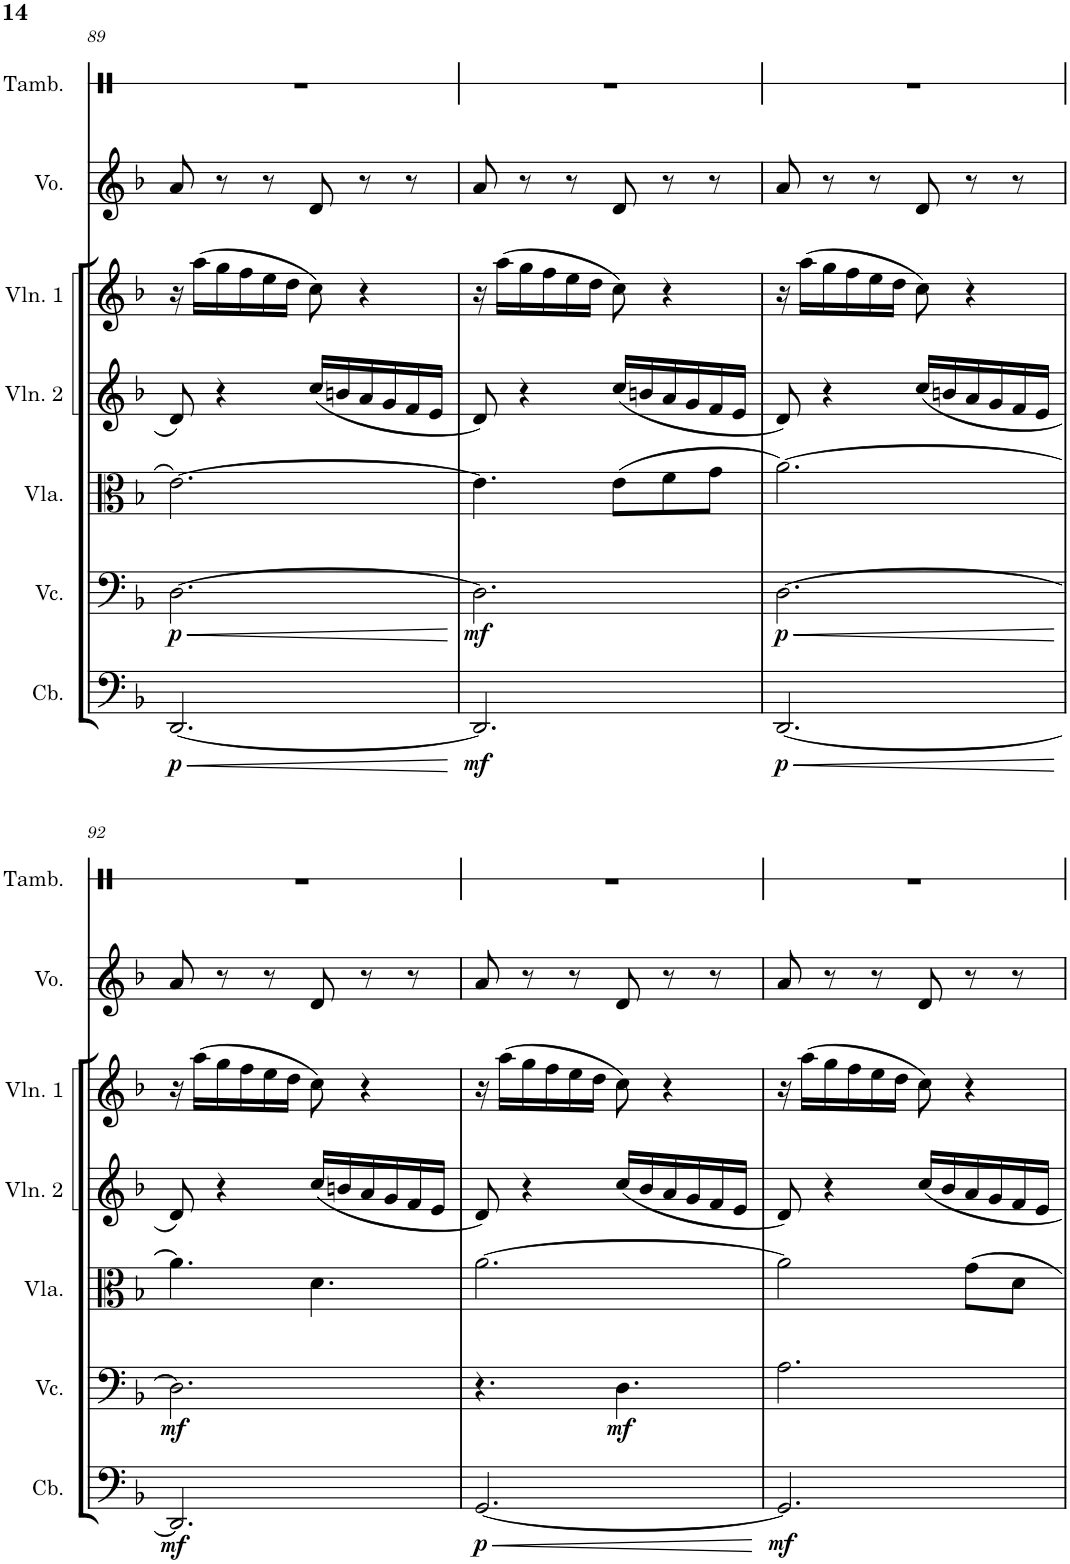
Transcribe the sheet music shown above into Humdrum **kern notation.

**kern	**dynam	**kern	**dynam	**kern	**kern	**kern	**kern	**kern
*part7	*part7	*part6	*part6	*part5	*part4	*part3	*part2	*part1
*staff7	*staff7	*staff6	*staff6	*staff5	*staff4	*staff3	*staff2	*staff1
*I"低音提琴	*	*I"大提琴	*	*I"中提琴	*I"小提琴 2	*I"小提琴 1	*I"人声	*I"铃鼓
!!LO:PB:g=z
*clefF4	*	*clefF4	*	*clefC3	*clefG2	*clefG2	*clefG2	*clefX
*Trd7c12	*	*	*	*	*	*	*	*
*k[b-]	*	*k[b-]	*	*k[b-]	*k[b-]	*k[b-]	*k[b-]	*k[]
*M6/8	*	*M6/8	*	*M6/8	*M6/8	*M6/8	*M6/8	*M6/8
=89	=89	=89	=89	=89	=89	=89	=89	=89
!	!LO:HP:b	!	!LO:HP:b	!	!	!	!	!
!	!LO:DY:n=1:b	!	!LO:DY:n=1:b	!	!	!	!	!
[2.DD/	< p	[2.D\	< p	[2.e\	8d/	16r	8a/	2.r
.	.	.	.	.	.	(16aa\LL	.	.
.	.	.	.	.	4r	16gg\	8r	.
.	.	.	.	.	.	16ff\	.	.
.	.	.	.	.	.	16ee\	8r	.
.	.	.	.	.	.	16dd\JJ	.	.
.	.	.	.	.	(16cc/LL	8cc\)	8d/	.
.	.	.	.	.	16bn/	.	.	.
.	.	.	.	.	16a/	4r	8r	.
.	.	.	.	.	16g/	.	.	.
.	.	.	.	.	16f/	.	8r	.
.	.	.	.	.	16e/JJ	.	.	.
.	[	.	[	.	.	.	.	.
=90	=90	=90	=90	=90	=90	=90	=90	=90
!	!LO:DY:b	!	!LO:DY:b	!	!	!	!	!
2.DD/]	mf	2.D\]	mf	4.e\]	8d/)	16r	8a/	2.r
.	.	.	.	.	.	(16aa\LL	.	.
.	.	.	.	.	4r	16gg\	8r	.
.	.	.	.	.	.	16ff\	.	.
.	.	.	.	.	.	16ee\	8r	.
.	.	.	.	.	.	16dd\JJ	.	.
.	.	.	.	(8e\L	(16cc/LL	8cc\)	8d/	.
.	.	.	.	.	16bn/	.	.	.
.	.	.	.	8f\	16a/	4r	8r	.
.	.	.	.	.	16g/	.	.	.
.	.	.	.	8g\J	16f/	.	8r	.
.	.	.	.	.	16e/JJ	.	.	.
=91	=91	=91	=91	=91	=91	=91	=91	=91
!	!LO:HP:b	!	!LO:HP:b	!	!	!	!	!
!	!LO:DY:n=1:b	!	!LO:DY:n=1:b	!	!	!	!	!
[2.DD/	< p	[2.D\	< p	[2.a\)	8d/)	16r	8a/	2.r
.	.	.	.	.	.	(16aa\LL	.	.
.	.	.	.	.	4r	16gg\	8r	.
.	.	.	.	.	.	16ff\	.	.
.	.	.	.	.	.	16ee\	8r	.
.	.	.	.	.	.	16dd\JJ	.	.
.	.	.	.	.	(16cc/LL	8cc\)	8d/	.
.	.	.	.	.	16bn/	.	.	.
.	.	.	.	.	16a/	4r	8r	.
.	.	.	.	.	16g/	.	.	.
.	.	.	.	.	16f/	.	8r	.
.	.	.	.	.	16e/JJ	.	.	.
.	[	.	[	.	.	.	.	.
!!LO:LB:g=z
=92	=92	=92	=92	=92	=92	=92	=92	=92
!	!LO:DY:b	!	!LO:DY:b	!	!	!	!	!
2.DD/]	mf	2.D\]	mf	4.a\]	8d/)	16r	8a/	2.r
.	.	.	.	.	.	(16aa\LL	.	.
.	.	.	.	.	4r	16gg\	8r	.
.	.	.	.	.	.	16ff\	.	.
.	.	.	.	.	.	16ee\	8r	.
.	.	.	.	.	.	16dd\JJ	.	.
.	.	.	.	4.d\	(16cc/LL	8cc\)	8d/	.
.	.	.	.	.	16bn/	.	.	.
.	.	.	.	.	16a/	4r	8r	.
.	.	.	.	.	16g/	.	.	.
.	.	.	.	.	16f/	.	8r	.
.	.	.	.	.	16e/JJ	.	.	.
=93	=93	=93	=93	=93	=93	=93	=93	=93
!	!LO:HP:b	!	!	!	!	!	!	!
!	!LO:DY:n=1:b	!	!	!	!	!	!	!
[2.GG/	< p	4.r	.	[2.a\	8d/)	16r	8a/	2.r
.	.	.	.	.	.	(16aa\LL	.	.
.	.	.	.	.	4r	16gg\	8r	.
.	.	.	.	.	.	16ff\	.	.
.	.	.	.	.	.	16ee\	8r	.
.	.	.	.	.	.	16dd\JJ	.	.
!	!	!	!LO:DY:b	!	!	!	!	!
.	.	4.D\	mf	.	(16cc/LL	8cc\)	8d/	.
.	.	.	.	.	16b-/	.	.	.
.	.	.	.	.	16a/	4r	8r	.
.	.	.	.	.	16g/	.	.	.
.	.	.	.	.	16f/	.	8r	.
.	.	.	.	.	16e/JJ	.	.	.
.	[	.	.	.	.	.	.	.
=94	=94	=94	=94	=94	=94	=94	=94	=94
!	!LO:DY:b	!	!	!	!	!	!	!
2.GG/]	mf	2.A\	.	2a\]	8d/)	16r	8a/	2.r
.	.	.	.	.	.	(16aa\LL	.	.
.	.	.	.	.	4r	16gg\	8r	.
.	.	.	.	.	.	16ff\	.	.
.	.	.	.	.	.	16ee\	8r	.
.	.	.	.	.	.	16dd\JJ	.	.
.	.	.	.	.	16cc/LL	8cc\)	8d/	.
.	.	.	.	.	16b-/	.	.	.
.	.	.	.	8g\L	16a/	4r	8r	.
.	.	.	.	.	16g/	.	.	.
.	.	.	.	8d\J	16f/	.	8r	.
.	.	.	.	.	16e/JJ	.	.	.
=	=	=	=	=	=	=	=	=
*-	*-	*-	*-	*-	*-	*-	*-	*-
